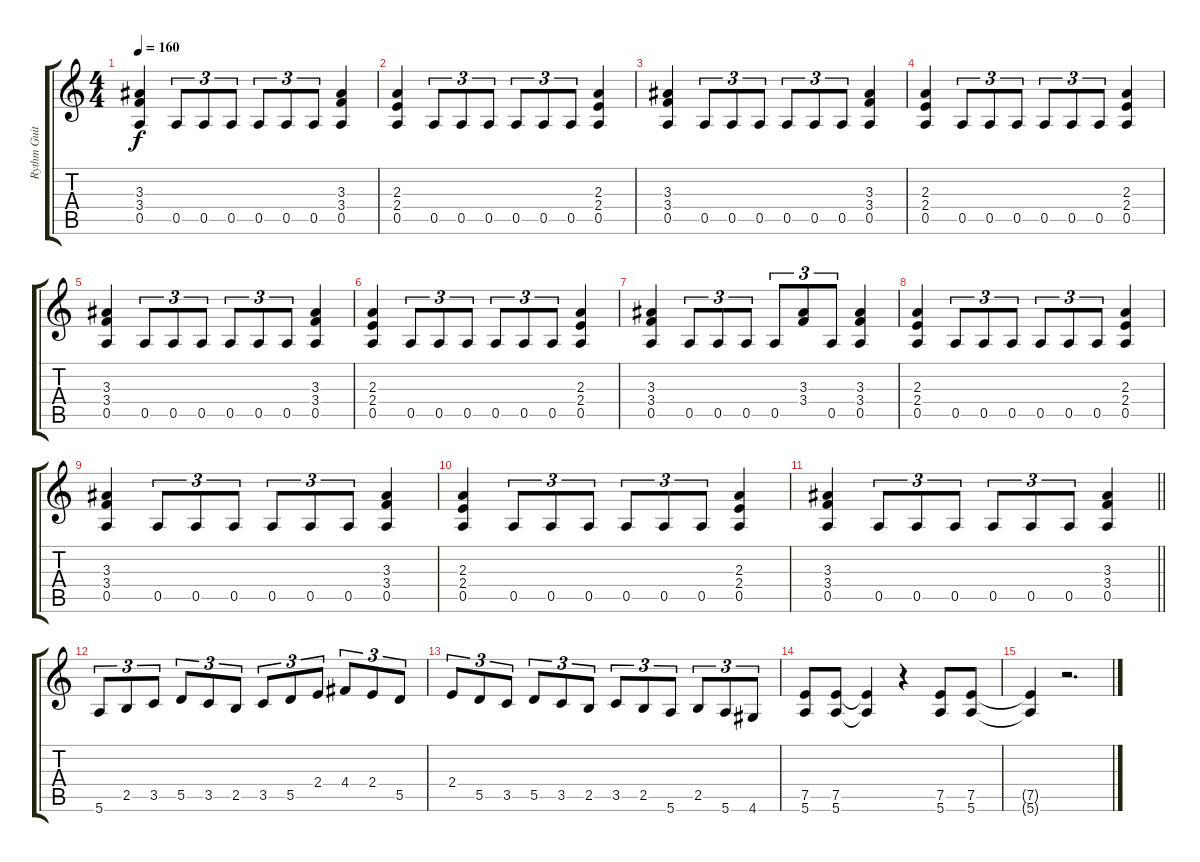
\track ("Rythm Guitar" "Rythm Guit") {instrument distortionguitar}
\staff {score tabs}
\tuning (E4 B3 G3 D3 A2 E2) {hide}
\ts (4 4)
\tempo 160
\clef g2
\ks c
(3.3 3.4 0.5).4{dy f} 0.5.8{tu (3 2)} 0.5.8{tu (3 2)} 0.5.8{tu (3 2)} 0.5.8{tu (3 2)} 0.5.8{tu (3 2)} 0.5.8{tu (3 2)} (3.3 3.4 0.5).4 |
(2.3 2.4 0.5).4 0.5.8{tu (3 2)} 0.5.8{tu (3 2)} 0.5.8{tu (3 2)} 0.5.8{tu (3 2)} 0.5.8{tu (3 2)} 0.5.8{tu (3 2)} (2.3 2.4 0.5).4 |
(3.3 3.4 0.5).4 0.5.8{tu (3 2)} 0.5.8{tu (3 2)} 0.5.8{tu (3 2)} 0.5.8{tu (3 2)} 0.5.8{tu (3 2)} 0.5.8{tu (3 2)} (3.3 3.4 0.5).4 |
(2.3 2.4 0.5).4 0.5.8{tu (3 2)} 0.5.8{tu (3 2)} 0.5.8{tu (3 2)} 0.5.8{tu (3 2)} 0.5.8{tu (3 2)} 0.5.8{tu (3 2)} (2.3 2.4 0.5).4 |
(3.3 3.4 0.5).4 0.5.8{tu (3 2)} 0.5.8{tu (3 2)} 0.5.8{tu (3 2)} 0.5.8{tu (3 2)} 0.5.8{tu (3 2)} 0.5.8{tu (3 2)} (3.3 3.4 0.5).4 |
(2.3 2.4 0.5).4 0.5.8{tu (3 2)} 0.5.8{tu (3 2)} 0.5.8{tu (3 2)} 0.5.8{tu (3 2)} 0.5.8{tu (3 2)} 0.5.8{tu (3 2)} (2.3 2.4 0.5).4 |
(3.3 3.4 0.5).4 0.5.8{tu (3 2)} 0.5.8{tu (3 2)} 0.5.8{tu (3 2)} 0.5.8{tu (3 2)} (3.3 3.4).8{tu (3 2)} 0.5.8{tu (3 2)} (3.3 3.4 0.5).4 |
(2.3 2.4 0.5).4 0.5.8{tu (3 2)} 0.5.8{tu (3 2)} 0.5.8{tu (3 2)} 0.5.8{tu (3 2)} 0.5.8{tu (3 2)} 0.5.8{tu (3 2)} (2.3 2.4 0.5).4 |
(3.3 3.4 0.5).4 0.5.8{tu (3 2)} 0.5.8{tu (3 2)} 0.5.8{tu (3 2)} 0.5.8{tu (3 2)} 0.5.8{tu (3 2)} 0.5.8{tu (3 2)} (3.3 3.4 0.5).4 |
(2.3 2.4 0.5).4 0.5.8{tu (3 2)} 0.5.8{tu (3 2)} 0.5.8{tu (3 2)} 0.5.8{tu (3 2)} 0.5.8{tu (3 2)} 0.5.8{tu (3 2)} (2.3 2.4 0.5).4 |
\barLineRight lightlight
(3.3 3.4 0.5).4 0.5.8{tu (3 2)} 0.5.8{tu (3 2)} 0.5.8{tu (3 2)} 0.5.8{tu (3 2)} 0.5.8{tu (3 2)} 0.5.8{tu (3 2)} (3.3 3.4 0.5).4 |
5.6.8{tu (3 2)} 2.5.8{tu (3 2)} 3.5.8{tu (3 2)} 5.5.8{tu (3 2)} 3.5.8{tu (3 2)} 2.5.8{tu (3 2)} 3.5.8{tu (3 2)} 5.5.8{tu (3 2)} 2.4.8{tu (3 2)} 4.4.8{tu (3 2)} 2.4.8{tu (3 2)} 5.5.8{tu (3 2)} |
2.4.8{tu (3 2)} 5.5.8{tu (3 2)} 3.5.8{tu (3 2)} 5.5.8{tu (3 2)} 3.5.8{tu (3 2)} 2.5.8{tu (3 2)} 3.5.8{tu (3 2)} 2.5.8{tu (3 2)} 5.6.8{tu (3 2)} 2.5.8{tu (3 2)} 5.6.8{tu (3 2)} 4.6.8{tu (3 2)} |
(7.5 5.6).8 (7.5 5.6).8 (7.5{t} 5.6{t}).4 r.4 (7.5 5.6).8 (7.5 5.6).8 |
(7.5{t} 5.6{t}).4 r.2{d}
